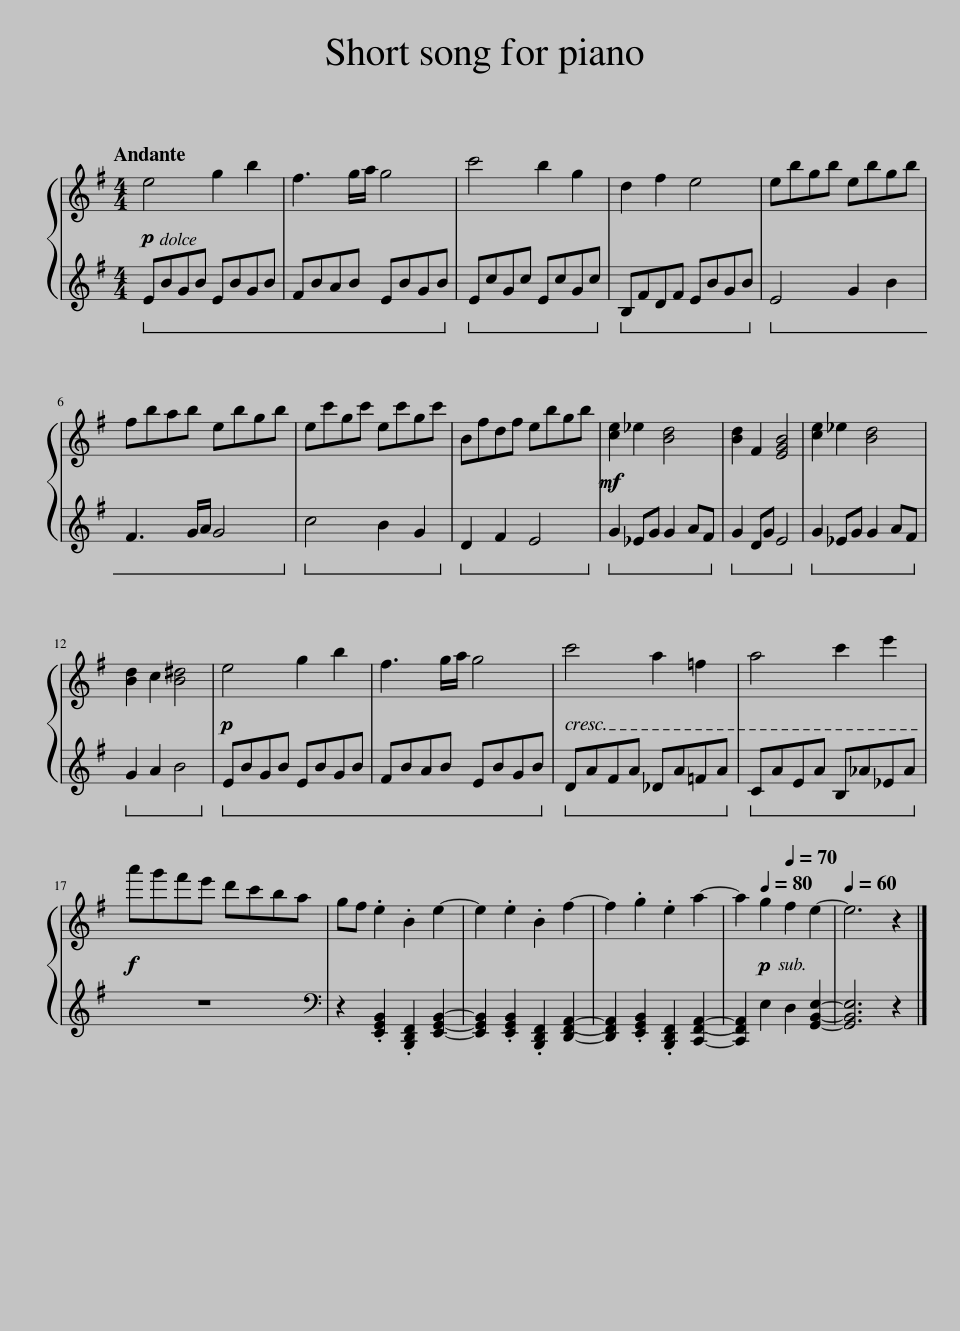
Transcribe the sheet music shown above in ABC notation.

X:1
%%score { 1 | 2 }
L:1/8
Q:1/4=92
M:4/4
I:linebreak $
K:G
V:1 treble
V:2 treble
V:1
!p! e4 g2 b2 | f3 g/a/ g4 | c'4 b2 g2 | d2 f2 e4 | ebgb ebgb |$ %5
 fbab ebgb | ec'gc' ec'gc' | Bfdf ebgb |!mf! [ce]2 _e2 [Bd]4 | [Bd]2 F2 [EGB]4 | %10
 [ce]2 _e2 [Bd]4 |$ [Bd]2 c2 [B^d]4 |!p! e4 g2 b2 | f3 g/a/ g4 | c'4 a2 =f2 | %15
 a4 c'2 e'2 |$!f! a'g'f'e' d'c'ba | gf .e2 .B2 e2- | e2 .e2 .B2 f2- | f2 .g2 .e2 a2- | %20
 a2!p![Q:1/4=80] g2[Q:1/4=70] f2 e2- |[Q:1/4=60] e6 z2 |] %22
V:2
!ped! EBGB EBGB | FBAB EBGB!ped-up! |!ped! EcGc EcGc!ped-up! |!ped! B,FDF EBGB!ped-up! |!ped! E4 G2 B2 |$ %5
 F3 G/A/ G4!ped-up! |!ped! c4 B2 G2!ped-up! |!ped! D2 F2 E4!ped-up! |!ped! G2 _EG G2 AF!ped-up! |!ped! G2 DG E4!ped-up! | %10
!ped! G2 _EG G2 AF!ped-up! |$!ped! G2 A2 B4!ped-up! |!ped! EBGB EBGB | FBAB EBGB!ped-up! |!ped! DAFA _DA=FA!ped-up! | %15
!ped! CAEA B,_A_EA!ped-up! |$ z8 |[K:bass] z2 .[E,,G,,B,,]2 .[B,,,D,,F,,]2 [E,,G,,B,,]2- | [E,,G,,B,,]2 .[E,,G,,B,,]2 .[B,,,D,,F,,]2 [D,,F,,A,,]2- | [D,,F,,A,,]2 .[E,,G,,B,,]2 .[B,,,D,,F,,]2 [C,,F,,A,,]2- | %20
 [C,,F,,A,,]2 E,2 D,2 [G,,B,,E,]2- | [G,,B,,E,]6 z2 |] %22
